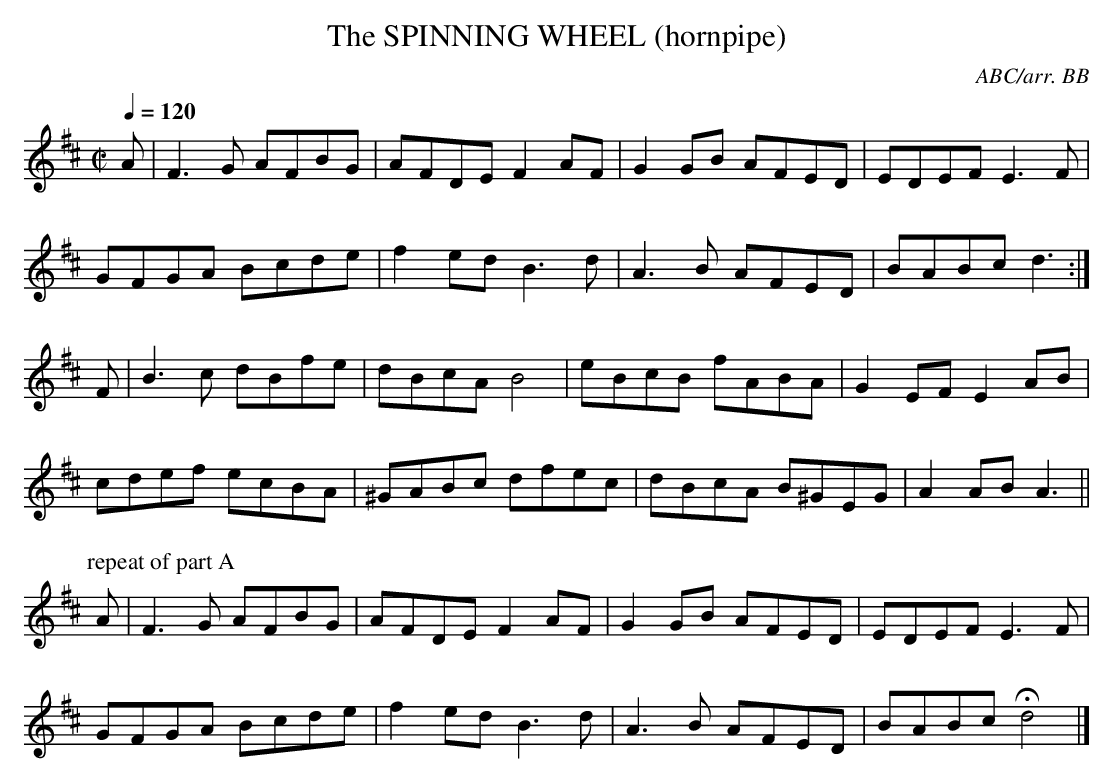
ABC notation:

X:1
T:SPINNING WHEEL (hornpipe), The
C:ABC/arr. BB
OFPC.
Q:1/4=120
M:C|
L:1/8
K:D
A|F3G AFBG|AFDE F2AF|G2 GB AFED|EDEF E3F|
GFGA Bcde|f2ed B3d|A3B AFED|BABc d3 :|
F|B3c dBfe|dBcA B4|eBcB fABA|G2EF E2AB|
cdef ecBA|^GABc dfec|dBcA B^GEG|A2 AB A3||
P:repeat of part A
A|F3G AFBG|AFDE F2AF|G2 GB AFED|EDEF E3F|
GFGA Bcde|f2 ed B3d|A3B AFED|BABc Hd4 |]
